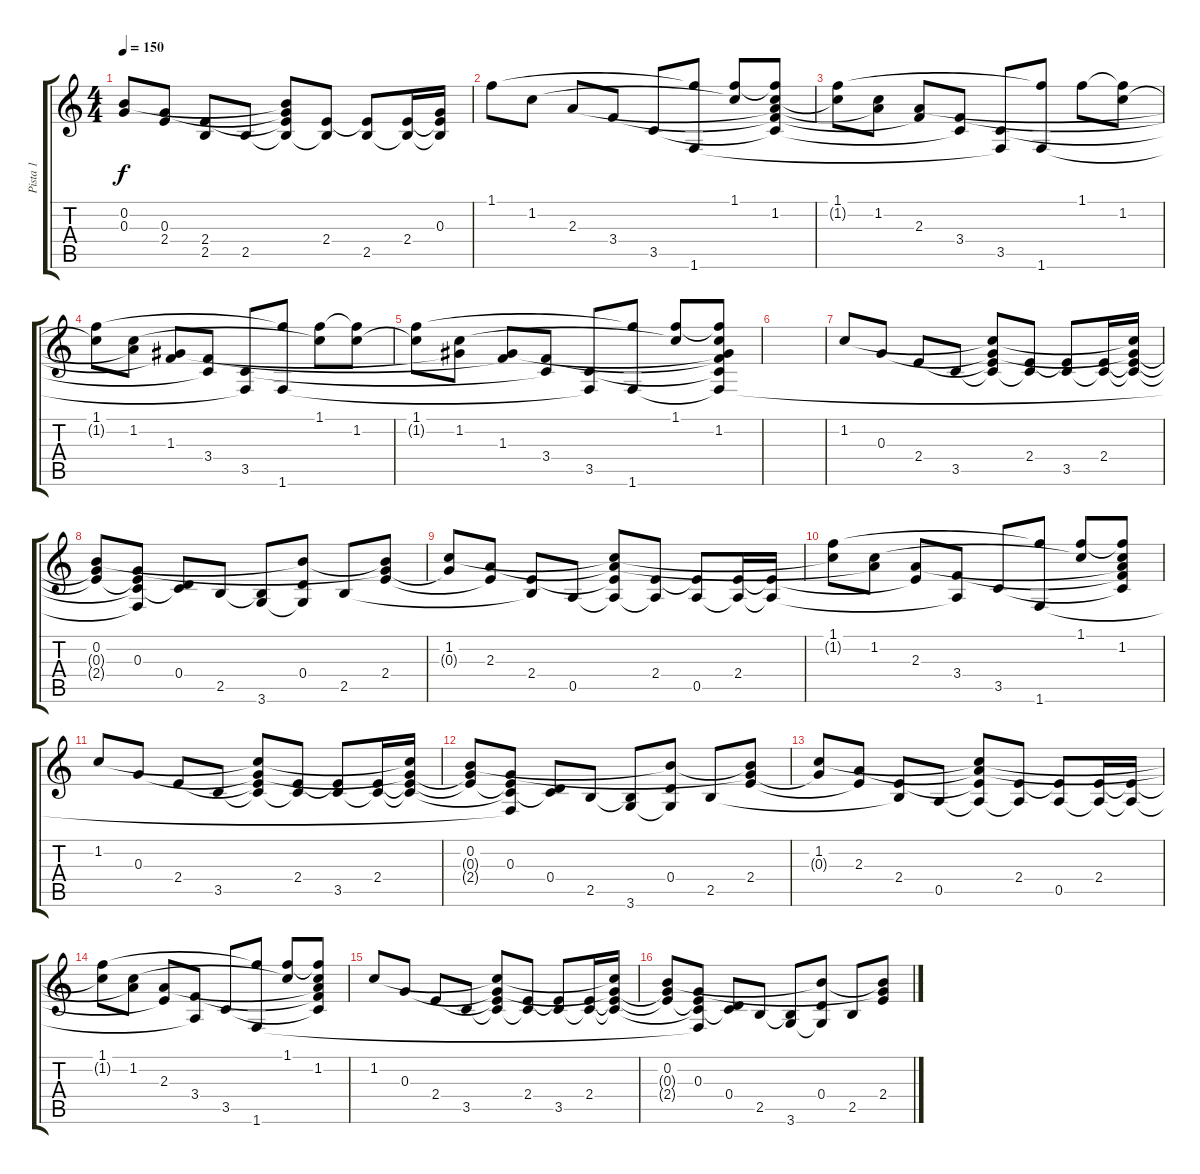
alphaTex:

\track ("Pista 1" "Pista 1") {instrument electricguitarjazz}
\staff {score tabs}
\tuning (E4 B3 G3 D3 A2 E2) {hide}
\ts (4 4)
\tempo 150
\clef g2
\ks c
(0.2 0.3{t}).8{dy f} (0.3 2.4{t}).8 (2.4 2.5{t}).8 2.5.8 (0.2{t} 0.3{t} 2.4{t} 2.5{t}).8 (2.4 2.5{t}).8 (2.4{t} 2.5).8 (2.4 2.5{t}).16 (0.3 2.4{t} 2.5{t}).16 |
1.1.8 1.2.8 2.3.8 3.4.8 3.5.8 (1.1{t} 1.6).8 (1.1 1.2{t}).8 (1.1{t} 1.2 2.3{t} 3.4{t} 3.5{t}).8 |
(1.1 1.2{t}).8 (1.2 2.3{t}).8 (2.3 3.4{t}).8 (3.4 3.5{t}).8 (3.5 1.6{t}).8 (1.1{t} 1.6).8 1.1.8 (1.1{t} 1.2).8 |
(1.1 1.2{t}).8 (1.2 2.3{t}).8 (1.3 3.4{t}).8 (3.4 3.5{t}).8 (3.5 1.6{t}).8 (1.1{t} 1.6).8 (1.1 1.2{t}).8 (1.1{t} 1.2).8 |
(1.1 1.2{t}).8 (1.2 1.3{t}).8 (1.3 3.4{t}).8 (3.4 3.5{t}).8 (3.5 1.6{t}).8 (1.1{t} 1.6).8 (1.1 1.2{t}).8 (1.1{t} 1.2 1.3{t} 3.4{t} 3.5{t} 1.6{t}).8 |
|
1.2.8 0.3.8 2.4.8 3.5.8 (1.2{t} 0.3{t} 2.4{t} 3.5{t}).8 (2.4 3.5{t}).8 (2.4{t} 3.5).8 (2.4 3.5{t}).16 (1.2{t} 0.3{t} 2.4{t} 3.5{t}).16 |
(0.2 0.3{t} 2.4{t}).8 (0.3 2.4{t} 3.5{t} 1.6{t}).8 (0.4 3.5{t}).8 2.5.8 (2.5{t} 3.6).8 (0.2{t} 0.4 3.6{t}).8 2.5.8 (0.2{t} 0.3{t} 2.4).8 |
(1.2 0.3{t}).8 (2.3 2.4{t}).8 (2.4 2.5{t}).8 0.5.8 (1.2{t} 2.3{t} 2.4{t} 0.5{t}).8 (2.4 0.5{t}).8 (2.4{t} 0.5).8 (2.4 0.5{t}).16 (2.4{t} 0.5{t}).16 |
(1.1 1.2{t}).8 (1.2 2.3{t}).8 (2.3 2.4{t}).8 (3.4 0.5{t}).8 3.5.8 (1.1{t} 1.6).8 (1.1 1.2{t}).8 (1.1{t} 1.2 2.3{t} 3.4{t} 3.5{t}).8 |
1.2.8 0.3.8 2.4.8 3.5.8 (1.2{t} 0.3{t} 2.4{t} 3.5{t}).8 (2.4 3.5{t}).8 (2.4{t} 3.5).8 (2.4 3.5{t}).16 (1.2{t} 0.3{t} 2.4{t} 3.5{t}).16 |
(0.2 0.3{t} 2.4{t}).8 (0.3 2.4{t} 3.5{t} 1.6{t}).8 (0.4 3.5{t}).8 2.5.8 (2.5{t} 3.6).8 (0.2{t} 0.4 3.6{t}).8 2.5.8 (0.2{t} 0.3{t} 2.4).8 |
(1.2 0.3{t}).8 (2.3 2.4{t}).8 (2.4 2.5{t}).8 0.5.8 (1.2{t} 2.3{t} 2.4{t} 0.5{t}).8 (2.4 0.5{t}).8 (2.4{t} 0.5).8 (2.4 0.5{t}).16 (2.4{t} 0.5{t}).16 |
(1.1 1.2{t}).8 (1.2 2.3{t}).8 (2.3 2.4{t}).8 (3.4 0.5{t}).8 3.5.8 (1.1{t} 1.6).8 (1.1 1.2{t}).8 (1.1{t} 1.2 2.3{t} 3.4{t} 3.5{t}).8 |
1.2.8 0.3.8 2.4.8 3.5.8 (1.2{t} 0.3{t} 2.4{t} 3.5{t}).8 (2.4 3.5{t}).8 (2.4{t} 3.5).8 (2.4 3.5{t}).16 (1.2{t} 0.3{t} 2.4{t} 3.5{t}).16 |
(0.2 0.3{t} 2.4{t}).8 (0.3 2.4{t} 3.5{t} 1.6{t}).8 (0.4 3.5{t}).8 2.5.8 (2.5{t} 3.6).8 (0.2{t} 0.4 3.6{t}).8 2.5.8 (0.2{t} 0.3{t} 2.4).8
